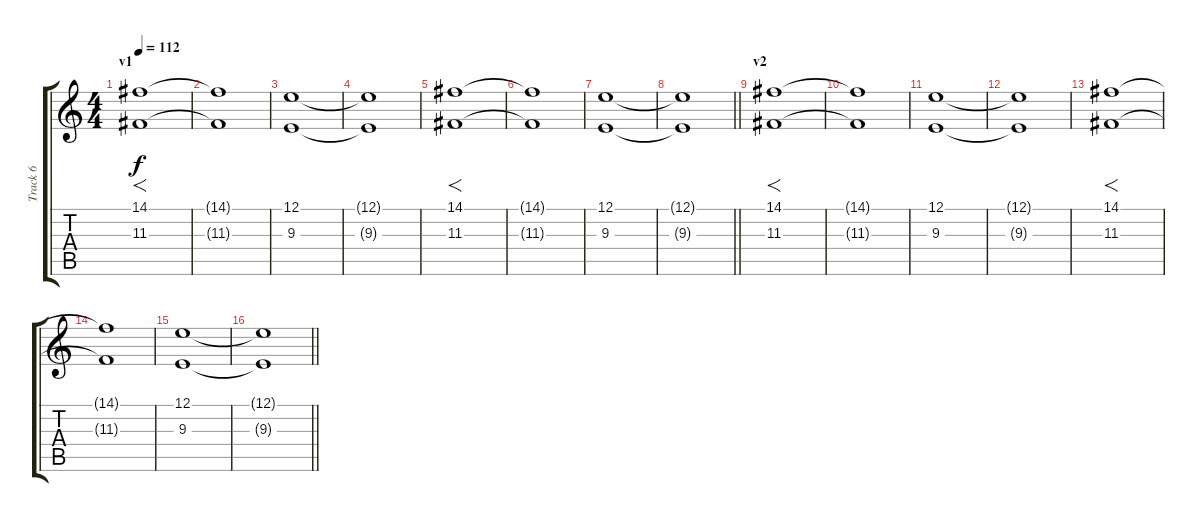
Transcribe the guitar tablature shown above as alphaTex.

\track ("Track 6" "Track 6") {instrument synthstrings1}
\staff {score tabs}
\tuning (E4 B3 G3 D3 A2 E2) {hide}
\ts (4 4)
\section ("" "v1")
\tempo 112
\clef g2
\ks c
(14.1 11.3).1{f dy f volume 5} |
(14.1{t} 11.3{t}).1 |
(12.1 9.3).1 |
(12.1{t} 9.3{t}).1 |
(14.1 11.3).1{f} |
(14.1{t} 11.3{t}).1 |
(12.1 9.3).1 |
\barLineRight lightlight
(12.1{t} 9.3{t}).1 |
\section ("" "v2")
(14.1 11.3).1{f} |
(14.1{t} 11.3{t}).1 |
(12.1 9.3).1 |
(12.1{t} 9.3{t}).1 |
(14.1 11.3).1{f} |
(14.1{t} 11.3{t}).1 |
(12.1 9.3).1 |
\barLineRight lightlight
(12.1{t} 9.3{t}).1
